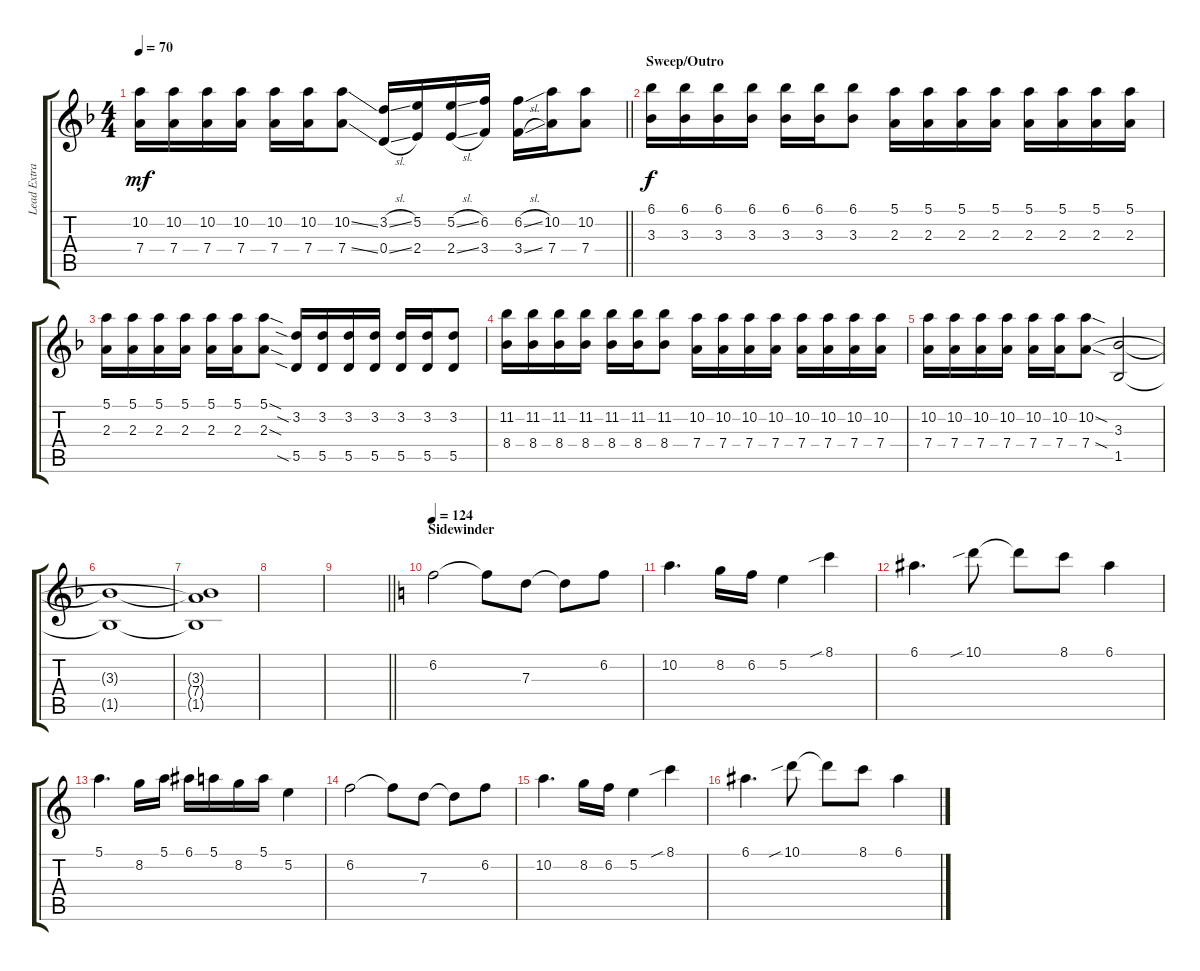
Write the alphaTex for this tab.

\track ("Lead Extra" "Lead Extra") {instrument distortionguitar}
\staff {score tabs}
\tuning (E4 B3 G3 D3 A2 D2) {hide}
\ts (4 4)
\tempo 70
\clef g2
\barLineRight lightlight
\ks f
(10.2 7.4).16{dy mf} (10.2 7.4).16 (10.2 7.4).16 (10.2 7.4).16 (10.2 7.4).16 (10.2 7.4).16 (10.2{ss} 7.4{ss}).8 (3.2{sl} 0.4{sl}).16 (5.2 2.4).16 (5.2{sl} 2.4{sl}).16 (6.2 3.4).16 (6.2{sl} 3.4{sl}).16 (10.2 7.4).16 (10.2 7.4).8 |
\section ("" "Sweep/Outro")
(6.1 3.3).16{dy f} (6.1 3.3).16 (6.1 3.3).16 (6.1 3.3).16 (6.1 3.3).16 (6.1 3.3).16 (6.1 3.3).8 (5.1 2.3).16 (5.1 2.3).16 (5.1 2.3).16 (5.1 2.3).16 (5.1 2.3).16 (5.1 2.3).16 (5.1 2.3).16 (5.1 2.3).16 |
(5.1 2.3).16 (5.1 2.3).16 (5.1 2.3).16 (5.1 2.3).16 (5.1 2.3).16 (5.1 2.3).16 (5.1{sod} 2.3{sod}).8 (3.2{sia} 5.5{sia}).16 (3.2 5.5).16 (3.2 5.5).16 (3.2 5.5).16 (3.2 5.5).16 (3.2 5.5).16 (3.2 5.5).8 |
(11.2 8.4).16 (11.2 8.4).16 (11.2 8.4).16 (11.2 8.4).16 (11.2 8.4).16 (11.2 8.4).16 (11.2 8.4).8 (10.2 7.4).16 (10.2 7.4).16 (10.2 7.4).16 (10.2 7.4).16 (10.2 7.4).16 (10.2 7.4).16 (10.2 7.4).16 (10.2 7.4).16 |
(10.2 7.4).16 (10.2 7.4).16 (10.2 7.4).16 (10.2 7.4).16 (10.2 7.4).16 (10.2 7.4).16 (10.2{sod} 7.4{sod}).8 (3.3 1.5).2 |
(3.3{t} 1.5{t}).1 |
(3.3{t} 7.4{t} 1.5{t}).1 |
|
\barLineRight lightlight
|
\section ("" "Sidewinder")
\tempo 124
\ks c
6.2.2{volume 0 balance 0} 6.2{t}.8 7.3.8 7.3{t}.8 6.2.8 |
10.2.4{d} 8.2.16 6.2.16 5.2.4 8.1{sib}.4 |
6.1.4{d volume 2} 10.1{sib}.8 10.1{t}.8 8.1.8 6.1.4 |
5.1.4{d volume 11} 8.2.16 5.1.16 6.1.16 5.1.16 8.2.16 5.1.16 5.2.4 |
6.2.2 6.2{t}.8 7.3.8 7.3{t}.8 6.2.8 |
10.2.4{d} 8.2.16 6.2.16 5.2.4 8.1{sib}.4 |
6.1.4{d} 10.1{sib}.8 10.1{t}.8 8.1.8 6.1.4
